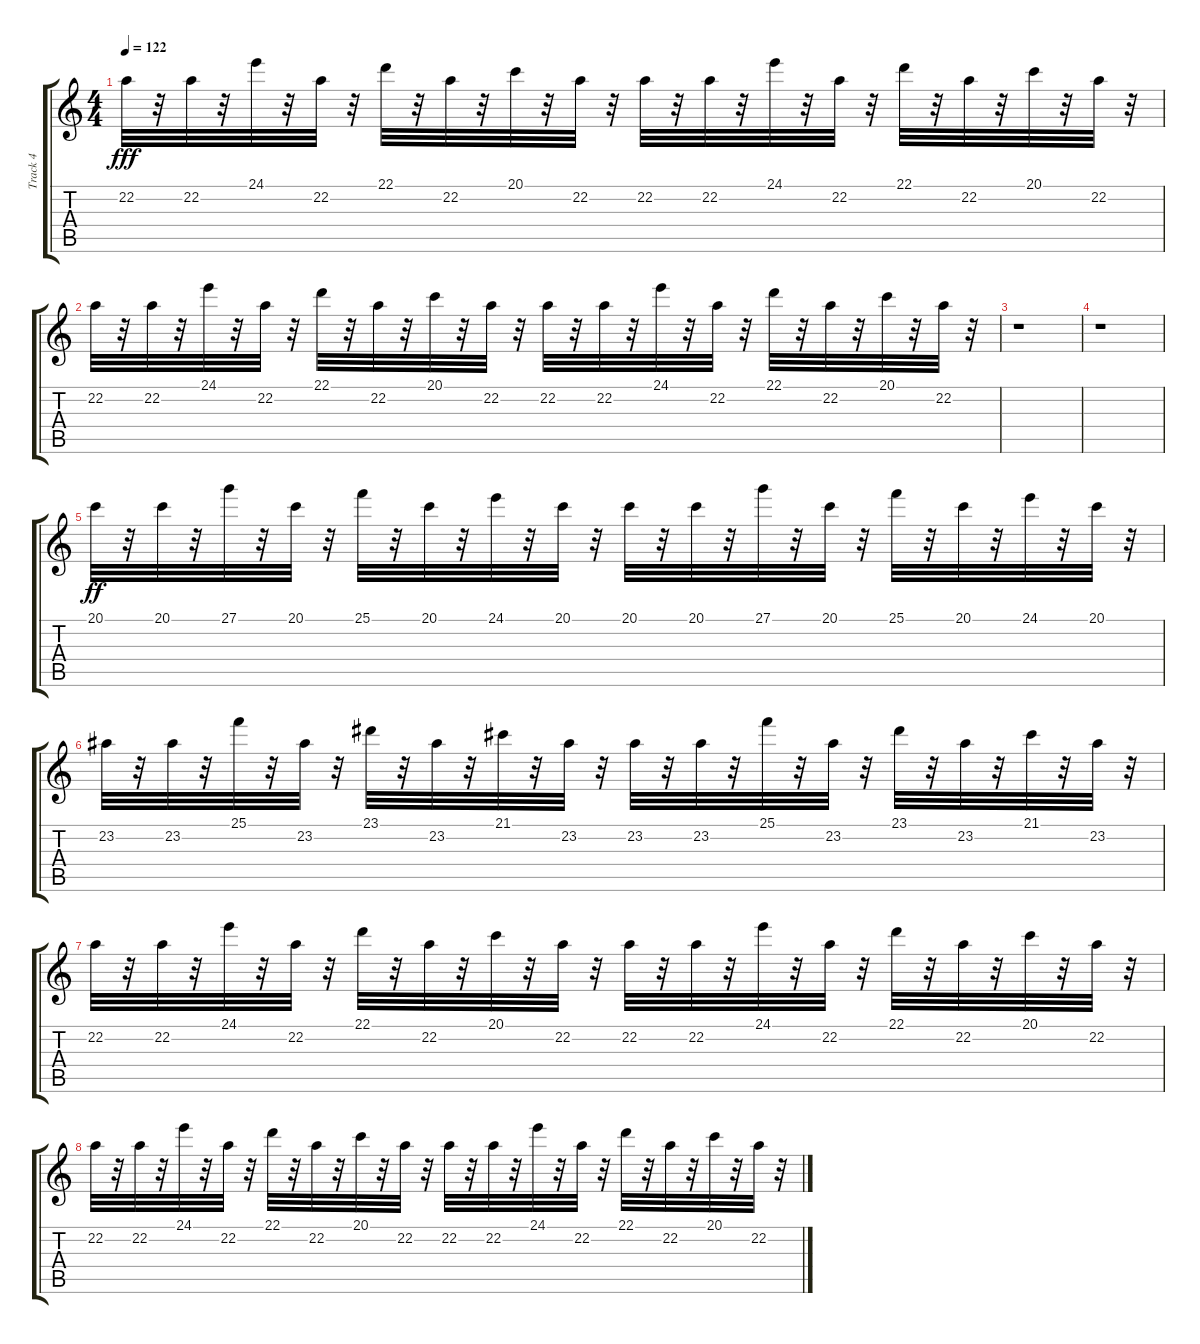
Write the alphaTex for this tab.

\track ("Track 4" "Track 4") {instrument lead1square}
\staff {score tabs}
\tuning (E4 B3 G3 D3 A2 E2) {hide}
\ts (4 4)
\tempo 122
\clef g2
\ks c
22.2.32{dy fff} r.32 22.2.32 r.32 24.1.32 r.32 22.2.32 r.32 22.1.32 r.32 22.2.32 r.32 20.1.32 r.32 22.2.32 r.32 22.2.32 r.32 22.2.32 r.32 24.1.32 r.32 22.2.32 r.32 22.1.32 r.32 22.2.32 r.32 20.1.32 r.32 22.2.32 r.32 |
22.2.32 r.32 22.2.32 r.32 24.1.32 r.32 22.2.32 r.32 22.1.32 r.32 22.2.32 r.32 20.1.32 r.32 22.2.32 r.32 22.2.32 r.32 22.2.32 r.32 24.1.32 r.32 22.2.32 r.32 22.1.32 r.32 22.2.32 r.32 20.1.32 r.32 22.2.32 r.32 |
r.1 |
r.1 |
20.1.32{dy ff} r.32 20.1.32 r.32 27.1.32 r.32 20.1.32 r.32 25.1.32 r.32 20.1.32 r.32 24.1.32 r.32 20.1.32 r.32 20.1.32 r.32 20.1.32 r.32 27.1.32 r.32 20.1.32 r.32 25.1.32 r.32 20.1.32 r.32 24.1.32 r.32 20.1.32 r.32 |
23.2.32 r.32 23.2.32 r.32 25.1.32 r.32 23.2.32 r.32 23.1.32 r.32 23.2.32 r.32 21.1.32 r.32 23.2.32 r.32 23.2.32 r.32 23.2.32 r.32 25.1.32 r.32 23.2.32 r.32 23.1.32 r.32 23.2.32 r.32 21.1.32 r.32 23.2.32 r.32 |
22.2.32 r.32 22.2.32 r.32 24.1.32 r.32 22.2.32 r.32 22.1.32 r.32 22.2.32 r.32 20.1.32 r.32 22.2.32 r.32 22.2.32 r.32 22.2.32 r.32 24.1.32 r.32 22.2.32 r.32 22.1.32 r.32 22.2.32 r.32 20.1.32 r.32 22.2.32 r.32 |
22.2.32 r.32 22.2.32 r.32 24.1.32 r.32 22.2.32 r.32 22.1.32 r.32 22.2.32 r.32 20.1.32 r.32 22.2.32 r.32 22.2.32 r.32 22.2.32 r.32 24.1.32 r.32 22.2.32 r.32 22.1.32 r.32 22.2.32 r.32 20.1.32 r.32 22.2.32 r.32
